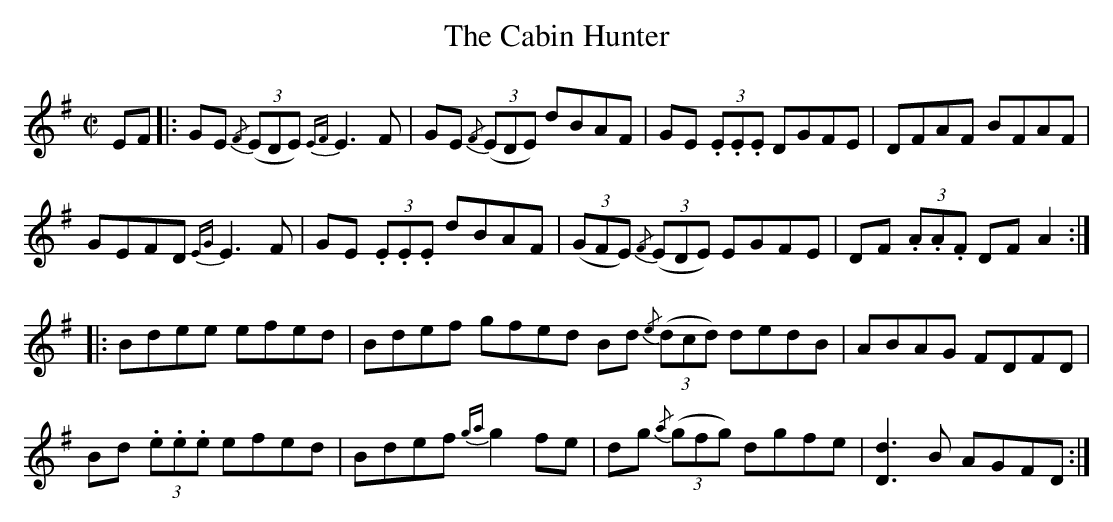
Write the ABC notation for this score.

X:1
U: ~ = !turn!
T:The Cabin Hunter
M:C|
L:1/8
K:G
EF |: GE (3{/F}(EDE) {EF}E3F | GE (3{/F}(EDE) dBAF | GE (3.E.E.E DGFE | DFAF BFAF |
GEFD {EG}E3F | GE (3.E.E.E dBAF | ((3GFE) (3{/F}(EDE) EGFE | DF (3.A.A.F DFA2 ::
Bdee efed | Bdef gfed Bd (3{/e}(dcd) dedB | ABAG FDFD |
Bd (3.e.e.e efed | Bdef {ga}g2 fe | dg (3{/a}(gfg) dgfe | [D3d3]B AGFD :|]
